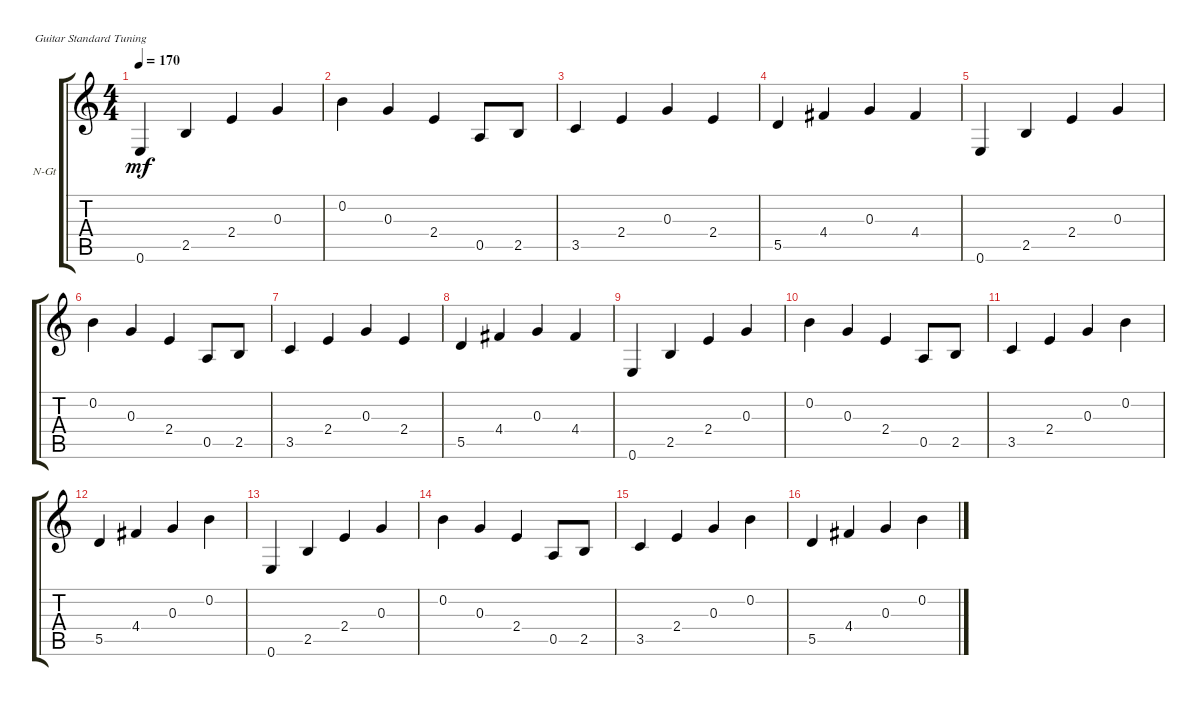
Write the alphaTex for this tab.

\defaultSystemsLayout 4
\bracketExtendMode groupsimilarinstruments
\firstSystemTrackNameOrientation horizontal
\otherSystemsTrackNameOrientation horizontal
\track ("Nylon Guitar" "N-Gt") {instrument acousticguitarnylon}
\staff {score tabs}
\tuning (E4 B3 G3 D3 A2 E2)
\ts (4 4)
\tempo 170
\clef g2
\ks c
0.6.4{dy mf} 2.5.4 2.4.4 0.3.4 |
0.2.4 0.3.4 2.4.4 0.5.8 2.5.8 |
3.5.4 2.4.4 0.3.4 2.4.4 |
5.5.4 4.4.4 0.3.4 4.4.4 |
0.6.4 2.5.4 2.4.4 0.3.4 |
0.2.4 0.3.4 2.4.4 0.5.8 2.5.8 |
3.5.4 2.4.4 0.3.4 2.4.4 |
5.5.4 4.4.4 0.3.4 4.4.4 |
0.6.4 2.5.4 2.4.4 0.3.4 |
0.2.4 0.3.4 2.4.4 0.5.8 2.5.8 |
3.5.4 2.4.4 0.3.4 0.2.4 |
5.5.4 4.4.4 0.3.4 0.2.4 |
0.6.4 2.5.4 2.4.4 0.3.4 |
0.2.4 0.3.4 2.4.4 0.5.8 2.5.8 |
3.5.4 2.4.4 0.3.4 0.2.4 |
5.5.4 4.4.4 0.3.4 0.2.4
